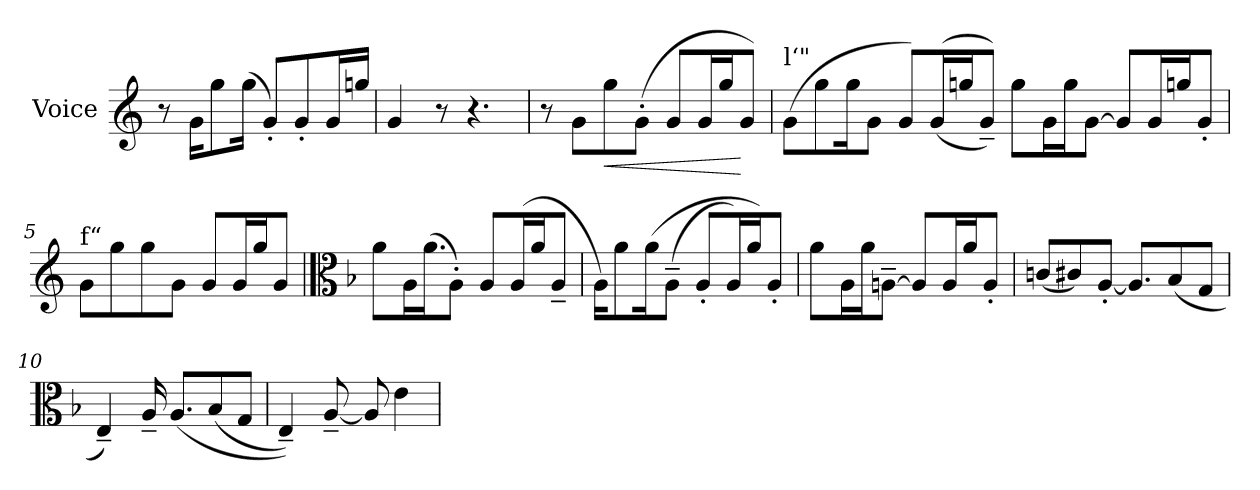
**kern	**dynam
*part1	*part1
*staff1	*staff1
*I"Voice	*
*I'V	*
=1	=1
8r	.
16g\KL	.
8gg\	.
(>16gg\Jk	.
8g'</L)	.
8g'</	.
16g/L	.
16ggn/JJ	.
=2	=2
4g/	.
8r	.
4.r	.
=3	=3
8r	.
8g\L	.
!	!LO:HP:b
8gg\	<
(>8g'>\J	.
8g/L	.
16g/L	.
16gg/J	.
8g/J)	[
=4	=4
!LO:TX:a:t=l‘"	!
(>8g\L	.
8gg\	.
16gg\k	.
8g\J	.
8g/L)	.
(>(<16g/L	.
16ggn/J	.
8g~</J))	.
8gg\L	.
16g\L	.
16gg\J	.
[>8g\J	.
8g/L]	.
16g/L	.
16ggn/J	.
8g'</J	.
=5	=5
!LO:TX:a:t=f“	!
8g\L	.
8gg\	.
8gg\	.
8g\J	.
8g/L	.
16g/L	.
16gg/J	.
8g/J	.
!!LO:LB:g=z
=6	=6
*clefC3	*
*k[b-]	*
8a\L	.
16A\L	.
(>16.a\J	.
8A'>\J)	.
8A/L	.
(>16A/L	.
16a/J	.
8A~</J	.
=7	=7
16A\KL)	.
8a\	.
(<16a\k	.
(>8A~>\J	.
8A'</L	.
16A/L)	.
16a/J)	.
8A'</J	.
=8	=8
8a\L	.
16A\L	.
16a\J	.
[>8An~>\J	.
8A/L]	.
16A/L	.
16a/J	.
8A'</J	.
=9	=9
(<8cn/L	.
8c#X/)	.
[<8A'</J	.
8.A/L]	.
(<8B-/	.
8G/J	.
=10	=10
4E~</)	.
16A~</	.
(>8.A/L	.
(<8B-/	.
8G/J	.
=11	=11
4E~</))	.
[<8A~</	.
8A/]	.
4e\	.
=	=
*-	*-
